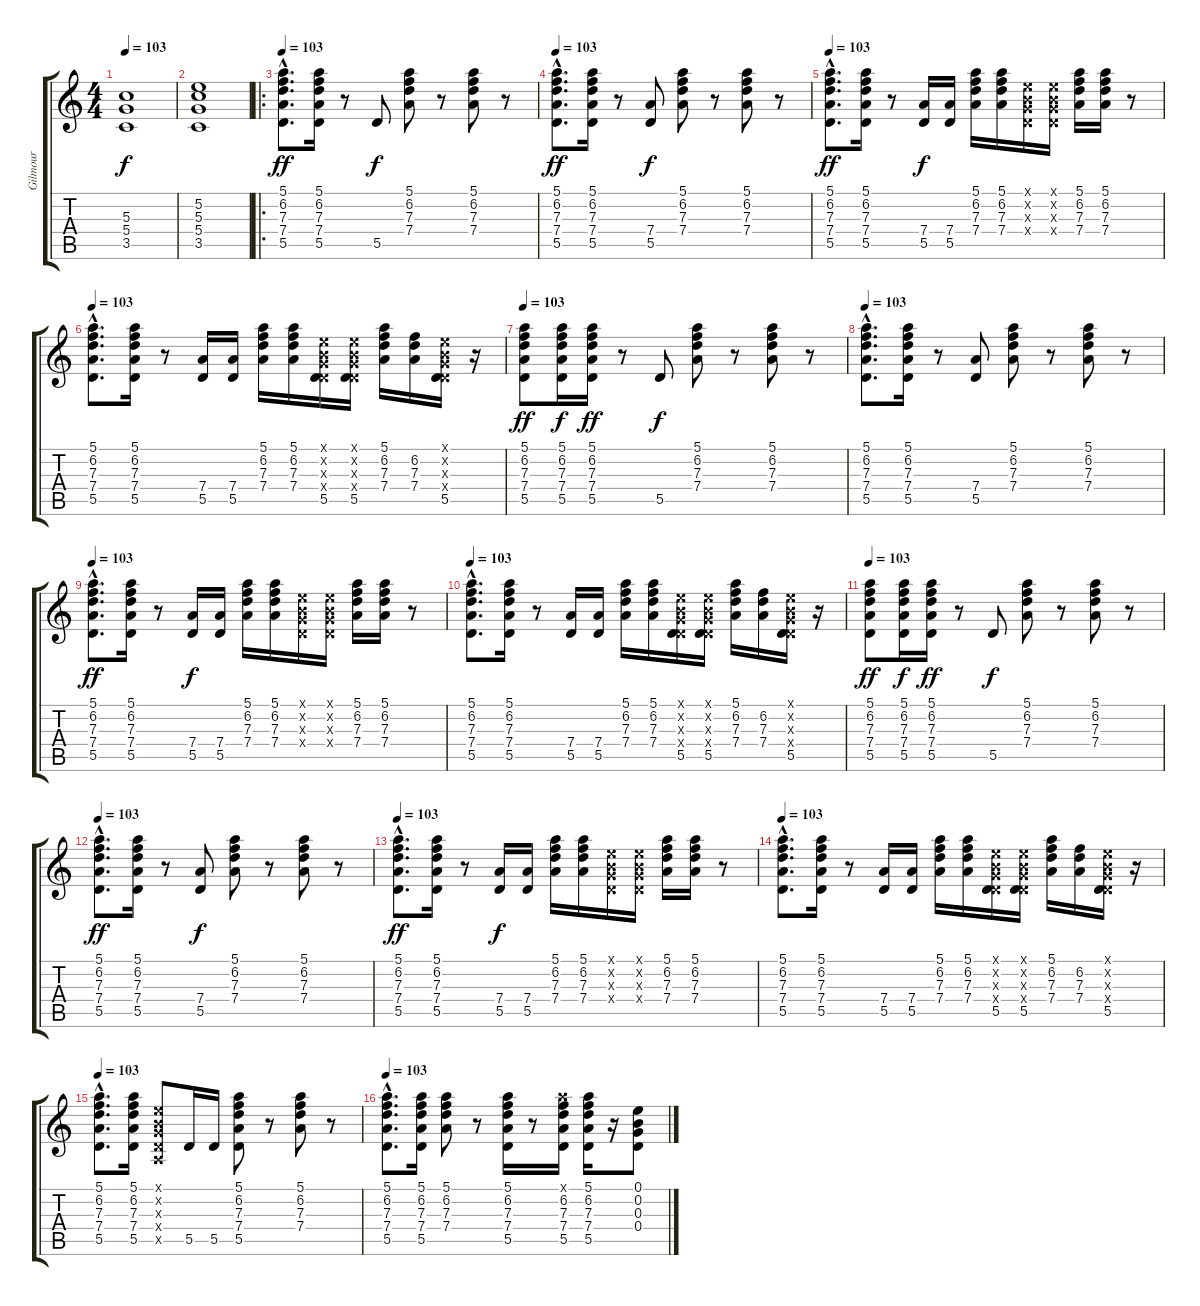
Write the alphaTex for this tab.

\track ("Gilmour" "Gilmour") {instrument distortionguitar}
\staff {score tabs}
\tuning (E4 B3 G3 D3 A2 E2) {hide}
\ts (4 4)
\tempo 103
\clef g2
\ks c
(5.3 5.4 3.5).1{dy f} |
(5.2 5.3 5.4 3.5).1 |
\ro
\tempo 103
(5.1{hac} 6.2{hac} 7.3{hac} 7.4{hac} 5.5{hac}).8{d dy ff instrument electricguitarclean} (5.1 6.2 7.3 7.4 5.5).16 r.8 5.5.8{dy f} (5.1 6.2 7.3 7.4).8 r.8 (5.1 6.2 7.3 7.4).8 r.8 |
\tempo 103
(5.1{hac} 6.2{hac} 7.3{hac} 7.4{hac} 5.5{hac}).8{d dy ff} (5.1 6.2 7.3 7.4 5.5).16 r.8 (7.4 5.5).8{dy f} (5.1 6.2 7.3 7.4).8 r.8 (5.1 6.2 7.3 7.4).8 r.8 |
\tempo 103
(5.1{hac} 6.2{hac} 7.3{hac} 7.4{hac} 5.5{hac}).8{d dy ff} (5.1 6.2 7.3 7.4 5.5).16 r.8 (7.4 5.5).16{dy f} (7.4 5.5).16 (5.1 6.2 7.3 7.4).16 (5.1 6.2 7.3 7.4).16 (0.1{x} 0.2{x} 0.3{x} 0.4{x}).16 (0.1{x} 0.2{x} 0.3{x} 0.4{x}).16 (5.1 6.2 7.3 7.4).16 (5.1 6.2 7.3 7.4).16 r.8 |
\tempo 103
(5.1{hac} 6.2{hac} 7.3{hac} 7.4{hac} 5.5{hac}).8{d} (5.1 6.2 7.3 7.4 5.5).16 r.8 (7.4 5.5).16 (7.4 5.5).16 (5.1 6.2 7.3 7.4).16 (5.1 6.2 7.3 7.4).16 (0.1{x} 0.2{x} 0.3{x} 0.4{x} 5.5).16 (0.1{x} 0.2{x} 0.3{x} 0.4{x} 5.5).16 (5.1 6.2 7.3 7.4).16 (6.2 7.3 7.4).16 (0.1{x} 0.2{x} 0.3{x} 0.4{x} 5.5).16 r.16 |
\tempo 103
(5.1 6.2 7.3 7.4 5.5).8{dy ff} (5.1 6.2 7.3 7.4 5.5).16{dy f} (5.1 6.2 7.3 7.4 5.5).16{dy ff} r.8 5.5.8{dy f} (5.1 6.2 7.3 7.4).8 r.8 (5.1 6.2 7.3 7.4).8 r.8 |
\tempo 103
(5.1{hac} 6.2{hac} 7.3{hac} 7.4{hac} 5.5{hac}).8{d} (5.1 6.2 7.3 7.4 5.5).16 r.8 (7.4 5.5).8 (5.1 6.2 7.3 7.4).8 r.8 (5.1 6.2 7.3 7.4).8 r.8 |
\tempo 103
(5.1{hac} 6.2{hac} 7.3{hac} 7.4{hac} 5.5{hac}).8{d dy ff} (5.1 6.2 7.3 7.4 5.5).16 r.8 (7.4 5.5).16{dy f} (7.4 5.5).16 (5.1 6.2 7.3 7.4).16 (5.1 6.2 7.3 7.4).16 (0.1{x} 0.2{x} 0.3{x} 0.4{x}).16 (0.1{x} 0.2{x} 0.3{x} 0.4{x}).16 (5.1 6.2 7.3 7.4).16 (5.1 6.2 7.3 7.4).16 r.8 |
\tempo 103
(5.1{hac} 6.2{hac} 7.3{hac} 7.4{hac} 5.5{hac}).8{d} (5.1 6.2 7.3 7.4 5.5).16 r.8 (7.4 5.5).16 (7.4 5.5).16 (5.1 6.2 7.3 7.4).16 (5.1 6.2 7.3 7.4).16 (0.1{x} 0.2{x} 0.3{x} 0.4{x} 5.5).16 (0.1{x} 0.2{x} 0.3{x} 0.4{x} 5.5).16 (5.1 6.2 7.3 7.4).16 (6.2 7.3 7.4).16 (0.1{x} 0.2{x} 0.3{x} 0.4{x} 5.5).16 r.16 |
\tempo 103
(5.1 6.2 7.3 7.4 5.5).8{dy ff} (5.1 6.2 7.3 7.4 5.5).16{dy f} (5.1 6.2 7.3 7.4 5.5).16{dy ff} r.8 5.5.8{dy f} (5.1 6.2 7.3 7.4).8 r.8 (5.1 6.2 7.3 7.4).8 r.8 |
\tempo 103
(5.1{hac} 6.2{hac} 7.3{hac} 7.4{hac} 5.5{hac}).8{d dy ff} (5.1 6.2 7.3 7.4 5.5).16 r.8 (7.4 5.5).8{dy f} (5.1 6.2 7.3 7.4).8 r.8 (5.1 6.2 7.3 7.4).8 r.8 |
\tempo 103
(5.1{hac} 6.2{hac} 7.3{hac} 7.4{hac} 5.5{hac}).8{d dy ff} (5.1 6.2 7.3 7.4 5.5).16 r.8 (7.4 5.5).16{dy f} (7.4 5.5).16 (5.1 6.2 7.3 7.4).16 (5.1 6.2 7.3 7.4).16 (0.1{x} 0.2{x} 0.3{x} 0.4{x}).16 (0.1{x} 0.2{x} 0.3{x} 0.4{x}).16 (5.1 6.2 7.3 7.4).16 (5.1 6.2 7.3 7.4).16 r.8 |
\tempo 103
(5.1{hac} 6.2{hac} 7.3{hac} 7.4{hac} 5.5{hac}).8{d} (5.1 6.2 7.3 7.4 5.5).16 r.8 (7.4 5.5).16 (7.4 5.5).16 (5.1 6.2 7.3 7.4).16 (5.1 6.2 7.3 7.4).16 (0.1{x} 0.2{x} 0.3{x} 0.4{x} 5.5).16 (0.1{x} 0.2{x} 0.3{x} 0.4{x} 5.5).16 (5.1 6.2 7.3 7.4).16 (6.2 7.3 7.4).16 (0.1{x} 0.2{x} 0.3{x} 0.4{x} 5.5).16 r.16 |
\tempo 103
(5.1{hac} 6.2{hac} 7.3{hac} 7.4{hac} 5.5{hac}).8{d} (5.1 6.2 7.3 7.4 5.5).16 (0.1{x} 0.2{x} 0.3{x} 0.4{x} 0.5{x}).8 5.5.16 5.5.16 (5.1 6.2 7.3 7.4 5.5).8 r.8 (5.1 6.2 7.3 7.4).8 r.8 |
\tempo 103
(5.1{hac} 6.2{hac} 7.3{hac} 7.4{hac} 5.5{hac}).8{d} (5.1 6.2 7.3 7.4 5.5).16 (5.1 6.2 7.3 7.4).8 r.8 (5.1 6.2 7.3 7.4 5.5).16 r.8 (5.1{x} 6.2 7.3 7.4 5.5).16 (5.1 6.2 7.3 7.4 5.5).16 r.16 (0.1 0.2 0.3 0.4).8
